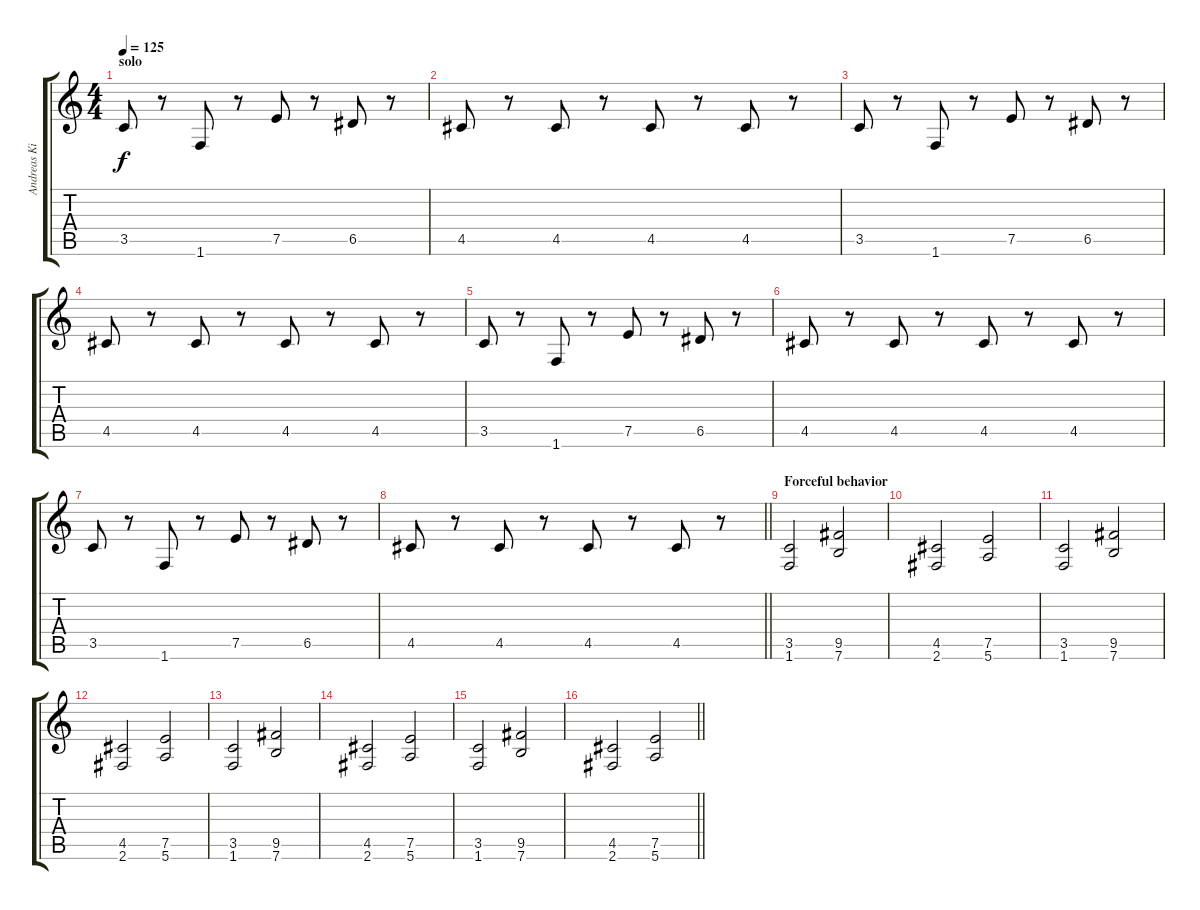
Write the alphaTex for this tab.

\track ("Andreas Kisser" "Andreas Ki") {instrument distortionguitar}
\staff {score tabs}
\tuning (E4 B3 G3 D3 A2 E2) {hide}
\ts (4 4)
\section ("" "solo")
\tempo 125
\clef g2
\ks c
3.5.8{dy f} r.8 1.6.8 r.8 7.5.8 r.8 6.5.8 r.8 |
4.5.8 r.8 4.5.8 r.8 4.5.8 r.8 4.5.8 r.8 |
3.5.8 r.8 1.6.8 r.8 7.5.8 r.8 6.5.8 r.8 |
4.5.8 r.8 4.5.8 r.8 4.5.8 r.8 4.5.8 r.8 |
3.5.8 r.8 1.6.8 r.8 7.5.8 r.8 6.5.8 r.8 |
4.5.8 r.8 4.5.8 r.8 4.5.8 r.8 4.5.8 r.8 |
3.5.8 r.8 1.6.8 r.8 7.5.8 r.8 6.5.8 r.8 |
\barLineRight lightlight
4.5.8 r.8 4.5.8 r.8 4.5.8 r.8 4.5.8 r.8 |
\section ("" "Forceful behavior")
(3.5 1.6).2 (9.5 7.6).2 |
(4.5 2.6).2 (7.5 5.6).2 |
(3.5 1.6).2 (9.5 7.6).2 |
(4.5 2.6).2 (7.5 5.6).2 |
(3.5 1.6).2 (9.5 7.6).2 |
(4.5 2.6).2 (7.5 5.6).2 |
(3.5 1.6).2 (9.5 7.6).2 |
\barLineRight lightlight
(4.5 2.6).2 (7.5 5.6).2
